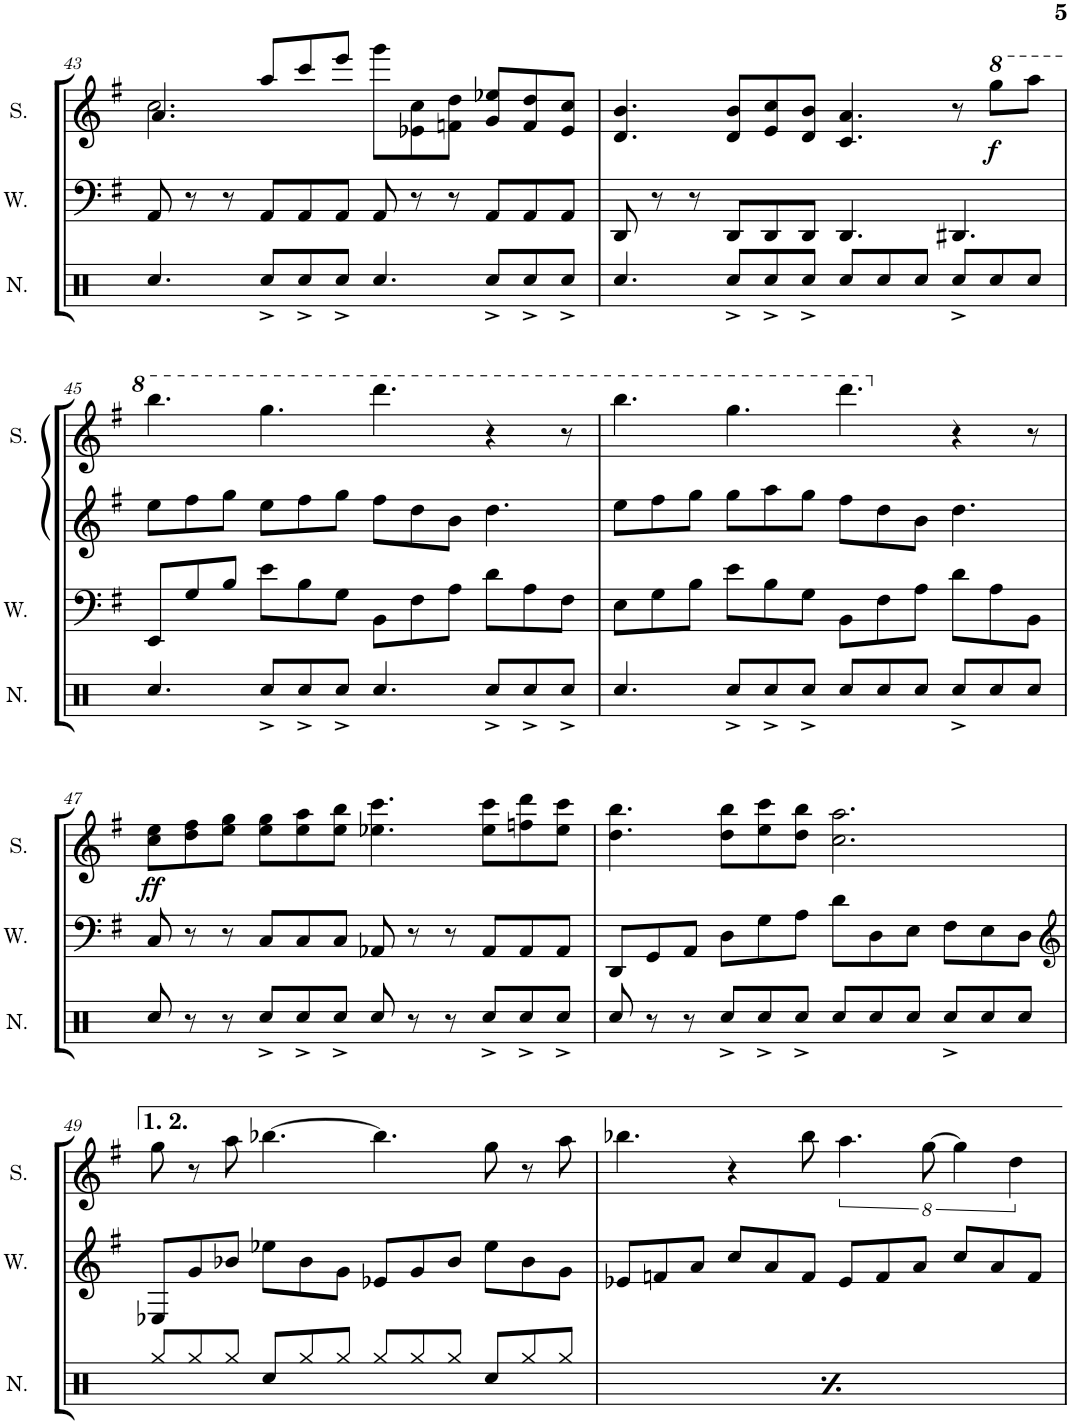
**kern	**kern	**kern	**dynam
*part3	*part2	*part1	*part1
*staff3	*staff2	*staff1	*staff1
*I"Wave	*I"Square Synthesizer	*I"Square	*
*I'W.	*	*I'S.	*
!!LO:PB:g=z
*clefF4	*clefG2	*clefG2	*
*k[f#]	*k[f#]	*k[f#]	*
*M12/8	*M12/8	*M12/8	*
=43	=43	=43	=43
*	*	*^	*
8AA/	1.r	4.a/	2.cc\	.
8r	.	.	.	.
8r	.	.	.	.
8AA/L	.	8aa/L	.	.
8AA/	.	8ccc/	.	.
8AA/J	.	8eee/J	.	.
8AA/	.	8ggg\L	4ryy	.
8r	.	8e-X\ 8cc\	.	.
8r	.	8fn\ 8dd\J	8ryy	.
8AA/L	.	8g/ 8ee-X/L	4ryy	.
8AA/	.	8f/ 8dd/	.	.
8AA/J	.	8e-/ 8cc/J	8ryy	.
*	*	*v	*v	*
=44	=44	=44	=44
8DD/	1.r	4.d/ 4.b/	.
8r	.	.	.
8r	.	.	.
8DD/L	.	8d/ 8b/L	.
8DD/	.	8e/ 8cc/	.
8DD/J	.	8d/ 8b/J	.
4.DD/	.	4.c/ 4.a/	.
4.DD#X/	.	8r	.
*	*	*8va	*
!	!	!	!LO:DY:b
.	.	8ggg\L	f
.	.	8aaa\J	.
!!LO:LB:g=z
=45	=45	=45	=45
8EE/L	8ee\L	4.bbb\	.
8G/	8ff#\	.	.
8B/J	8gg\J	.	.
8e\L	8ee\L	4.ggg\	.
8B\	8ff#\	.	.
8G\J	8gg\J	.	.
8BB\L	8ff#\L	4.dddd\	.
8F#\	8dd\	.	.
8A\J	8b\J	.	.
8d\L	4.dd\	4r	.
8A\	.	.	.
8F#\J	.	8r	.
=46	=46	=46	=46
8E\L	8ee\L	4.bbb\	.
8G\	8ff#\	.	.
8B\J	8gg\J	.	.
8e\L	8gg\L	4.ggg\	.
8B\	8aa\	.	.
8G\J	8gg\J	.	.
8BB\L	8ff#\L	4.dddd\	.
8F#\	8dd\	.	.
8A\J	8b\J	.	.
*	*	*X8va	*
8d\L	4.dd\	4r	.
8A\	.	.	.
8BB\J	.	8r	.
!!LO:LB:g=z
=47	=47	=47	=47
!	!	!	!LO:DY:b
8C/	1.r	8cc\ 8ee\L	ff
8r	.	8dd\ 8ff#\	.
8r	.	8ee\ 8gg\J	.
8C/L	.	8ee\ 8gg\L	.
8C/	.	8ee\ 8aa\	.
8C/J	.	8ee\ 8bb\J	.
8AA-X/	.	4.ee-X\ 4.ccc\	.
8r	.	.	.
8r	.	.	.
8AA-/L	.	8ee-\ 8ccc\L	.
8AA-/	.	8ffn\ 8ddd\	.
8AA-/J	.	8ee-\ 8ccc\J	.
=48	=48	=48	=48
8DD/L	1.r	4.dd\ 4.bb\	.
8GG/	.	.	.
8AA/J	.	.	.
8D\L	.	8dd\ 8bb\L	.
8G\	.	8ee\ 8ccc\	.
8A\J	.	8dd\ 8bb\J	.
8d\L	.	2.cc\ 2.aa\	.
8D\	.	.	.
8E\J	.	.	.
8F#\L	.	.	.
8E\	.	.	.
8D\J	.	.	.
!!LO:LB:g=z
=49	=49	=49	=49
*clefG2	*	*	*
8E-X/L	1.r	8gg\	.
8g/	.	8r	.
8b-X/J	.	8aa\	.
8ee-X\L	.	[4.bb-X\	.
8b-\	.	.	.
8g\J	.	.	.
8e-X/L	.	4.bb-\]	.
8g/	.	.	.
8b-/J	.	.	.
8ee-\L	.	8gg\	.
8b-\	.	8r	.
8g\J	.	8aa\	.
=50	=50	=50	=50
8e-X/L	1.r	4.bb-X\	.
8fn/	.	.	.
8a/J	.	.	.
8cc/L	.	4r	.
8a/	.	.	.
8f/J	.	8bb-\	.
8e-/L	.	16%3.aa\	.
8f/	.	.	.
8a/J	.	.	.
.	.	[32%3gg\	.
8cc/L	.	16%3gg\]	.
8a/	.	.	.
.	.	16%3dd\	.
8f/J	.	.	.
=	=	=	=
*-	*-	*-	*-
